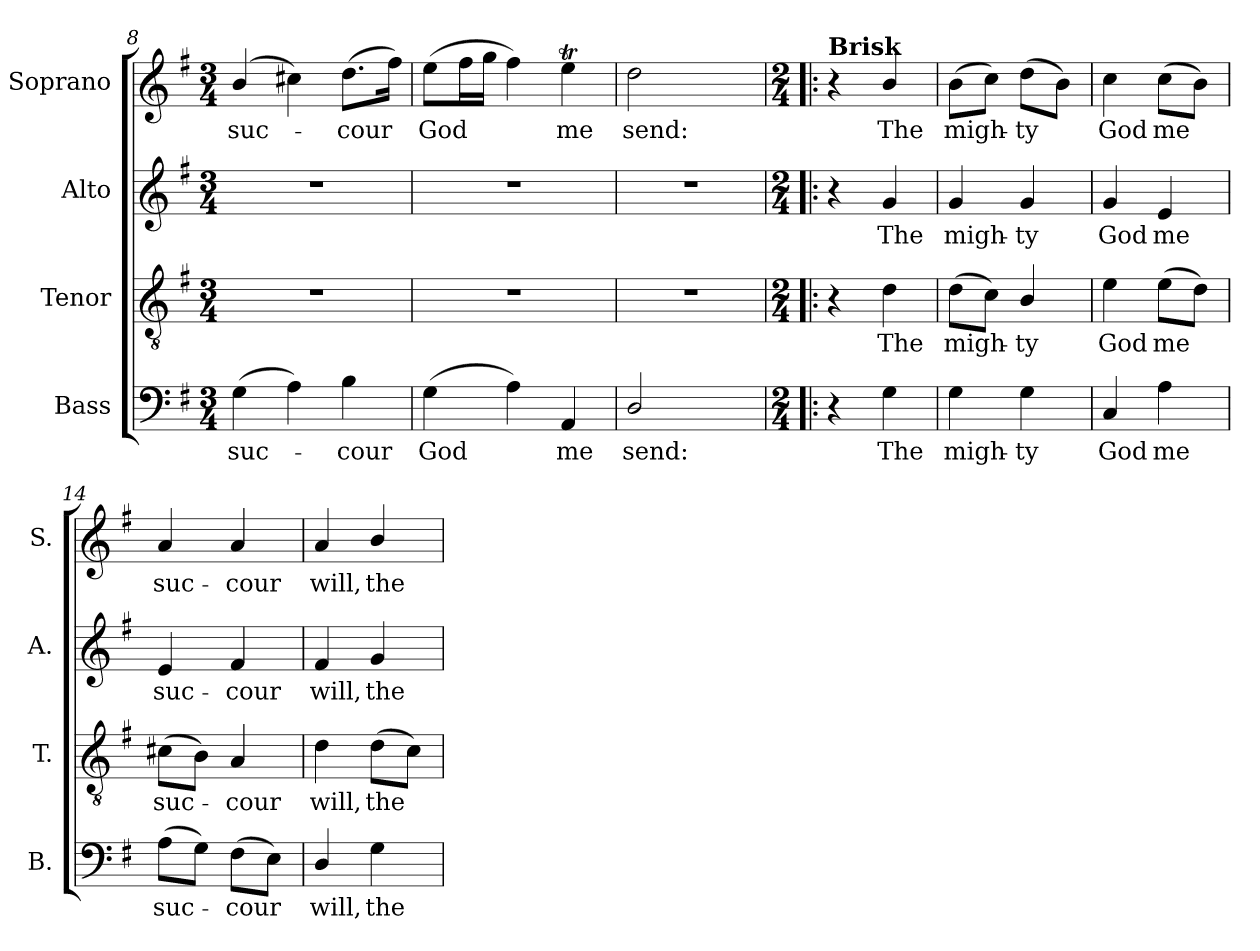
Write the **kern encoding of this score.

**kern	**text	**kern	**text	**kern	**text	**kern	**text
*part4	*part4	*part3	*part3	*part2	*part2	*part1	*part1
*staff4	*staff4	*staff3	*staff3	*staff2	*staff2	*staff1	*staff1
*I"Bass	*	*I"Tenor	*	*I"Alto	*	*I"Soprano	*
*I'B.	*	*I'T.	*	*I'A.	*	*I'S.	*
*clefF4	*	*clefGv2	*	*clefG2	*	*clefG2	*
*	*	*ITrd7c12	*	*	*	*	*
*k[f#]	*	*k[f#]	*	*k[f#]	*	*k[f#]	*
*G:	*	*G:	*	*G:	*	*G:	*
*M3/4	*	*M3/4	*	*M3/4	*	*M3/4	*
=8	=8	=8	=8	=8	=8	=8	=8
!	!LO:LY:b:color=#000000	!LO:N:vis=1	!	!LO:N:vis=1	!	!	!
!	!	!	!	!	!	!	!LO:LY:b:color=#000000
(4Gi\	suc-	2.r	.	2.r	.	(4bi/	suc-
4Ai\)	.	.	.	.	.	4cc#Xi\)	.
!	!LO:LY:b:color=#000000	!	!	!	!	!	!
!	!	!	!	!	!	!	!LO:LY:b:color=#000000
4Bi\	-cour	.	.	.	.	(8.ddi\L	-cour
.	.	.	.	.	.	16ff#i\Jk)	.
=9	=9	=9	=9	=9	=9	=9	=9
!	!LO:LY:b:color=#000000	!LO:N:vis=1	!	!LO:N:vis=1	!	!	!
!	!	!	!	!	!	!	!LO:LY:b:color=#000000
(4Gi\	God	2.r	.	2.r	.	(8eei\L	God
.	.	.	.	.	.	16ff#i\L	.
.	.	.	.	.	.	16ggi\JJ	.
4Ai\)	.	.	.	.	.	4ff#i\)	.
!	!LO:LY:b:color=#000000	!	!	!	!	!	!
!	!	!	!	!	!	!	!LO:LY:b:color=#000000
4AAi/	me	.	.	.	.	4eeTi\	me
=10	=10	=10	=10	=10	=10	=10	=10
!	!LO:LY:b:color=#000000	!LO:N:vis=1	!	!LO:N:vis=1	!	!	!
!	!	!	!	!	!	!	!LO:LY:b:color=#000000
2Di/	send:	2.r	.	2.r	.	2ddi\	send:
4ryy	.	.	.	.	.	4ryy	.
!!LO:LB:g=z
=11!|:	=11!|:	=11!|:	=11!|:	=11!|:	=11!|:	=11!|:	=11!|:
*M2/4	*	*M2/4	*	*M2/4	*	*M2/4	*
!	!	!	!	!	!	!LO:TX:a:B:t=Brisk	!
4r	.	4r	.	4r	.	4r	.
!	!LO:LY:b:color=#000000	!	!	!	!	!	!
!	!	!	!LO:LY:b:color=#000000	!	!	!	!
!	!	!	!	!	!LO:LY:b:color=#000000	!	!
!	!	!	!	!	!	!	!LO:LY:b:color=#000000
4Gi\	The	4Di\	The	4gi/	The	4bi/	The
=12	=12	=12	=12	=12	=12	=12	=12
!	!LO:LY:b:color=#000000	!	!	!	!	!	!
!	!	!	!LO:LY:b:color=#000000	!	!	!	!
!	!	!	!	!	!LO:LY:b:color=#000000	!	!
!	!	!	!	!	!	!	!LO:LY:b:color=#000000
4Gi\	migh-	(8Di\L	migh-	4gi/	migh-	(8bi\L	migh-
.	.	8Ci\J)	.	.	.	8cci\J)	.
!	!LO:LY:b:color=#000000	!	!	!	!	!	!
!	!	!	!LO:LY:b:color=#000000	!	!	!	!
!	!	!	!	!	!LO:LY:b:color=#000000	!	!
!	!	!	!	!	!	!	!LO:LY:b:color=#000000
4Gi\	-ty	4BBi/	-ty	4gi/	-ty	(8ddi\L	-ty
.	.	.	.	.	.	8bi\J)	.
=13	=13	=13	=13	=13	=13	=13	=13
!	!LO:LY:b:color=#000000	!	!	!	!	!	!
!	!	!	!LO:LY:b:color=#000000	!	!	!	!
!	!	!	!	!	!LO:LY:b:color=#000000	!	!
!	!	!	!	!	!	!	!LO:LY:b:color=#000000
4Ci/	God	4Ei\	God	4gi/	God	4cci\	God
!	!LO:LY:b:color=#000000	!	!	!	!	!	!
!	!	!	!LO:LY:b:color=#000000	!	!	!	!
!	!	!	!	!	!LO:LY:b:color=#000000	!	!
!	!	!	!	!	!	!	!LO:LY:b:color=#000000
4Ai\	me	(8Ei\L	me	4ei/	me	(8cci\L	me
.	.	8Di\J)	.	.	.	8bi\J)	.
=14	=14	=14	=14	=14	=14	=14	=14
!	!LO:LY:b:color=#000000	!	!	!	!	!	!
!	!	!	!LO:LY:b:color=#000000	!	!	!	!
!	!	!	!	!	!LO:LY:b:color=#000000	!	!
!	!	!	!	!	!	!	!LO:LY:b:color=#000000
(8Ai\L	suc-	(8C#Xi\L	suc-	4ei/	suc-	4ai/	suc-
8Gi\J)	.	8BBi\J)	.	.	.	.	.
!	!LO:LY:b:color=#000000	!	!	!	!	!	!
!	!	!	!LO:LY:b:color=#000000	!	!	!	!
!	!	!	!	!	!LO:LY:b:color=#000000	!	!
!	!	!	!	!	!	!	!LO:LY:b:color=#000000
(8F#i\L	-cour	4AAi/	-cour	4f#i/	-cour	4ai/	-cour
8Ei\J)	.	.	.	.	.	.	.
=15	=15	=15	=15	=15	=15	=15	=15
!	!LO:LY:b:color=#000000	!	!	!	!	!	!
!	!	!	!LO:LY:b:color=#000000	!	!	!	!
!	!	!	!	!	!LO:LY:b:color=#000000	!	!
!	!	!	!	!	!	!	!LO:LY:b:color=#000000
4Di/	will,	4Di\	will,	4f#i/	will,	4ai/	will,
!	!LO:LY:b:color=#000000	!	!	!	!	!	!
!	!	!	!LO:LY:b:color=#000000	!	!	!	!
!	!	!	!	!	!LO:LY:b:color=#000000	!	!
!	!	!	!	!	!	!	!LO:LY:b:color=#000000
4Gi\	the	(8Di\L	the	4gi/	the	4bi/	the
.	.	8Ci\J)	.	.	.	.	.
=	=	=	=	=	=	=	=
*-	*-	*-	*-	*-	*-	*-	*-
